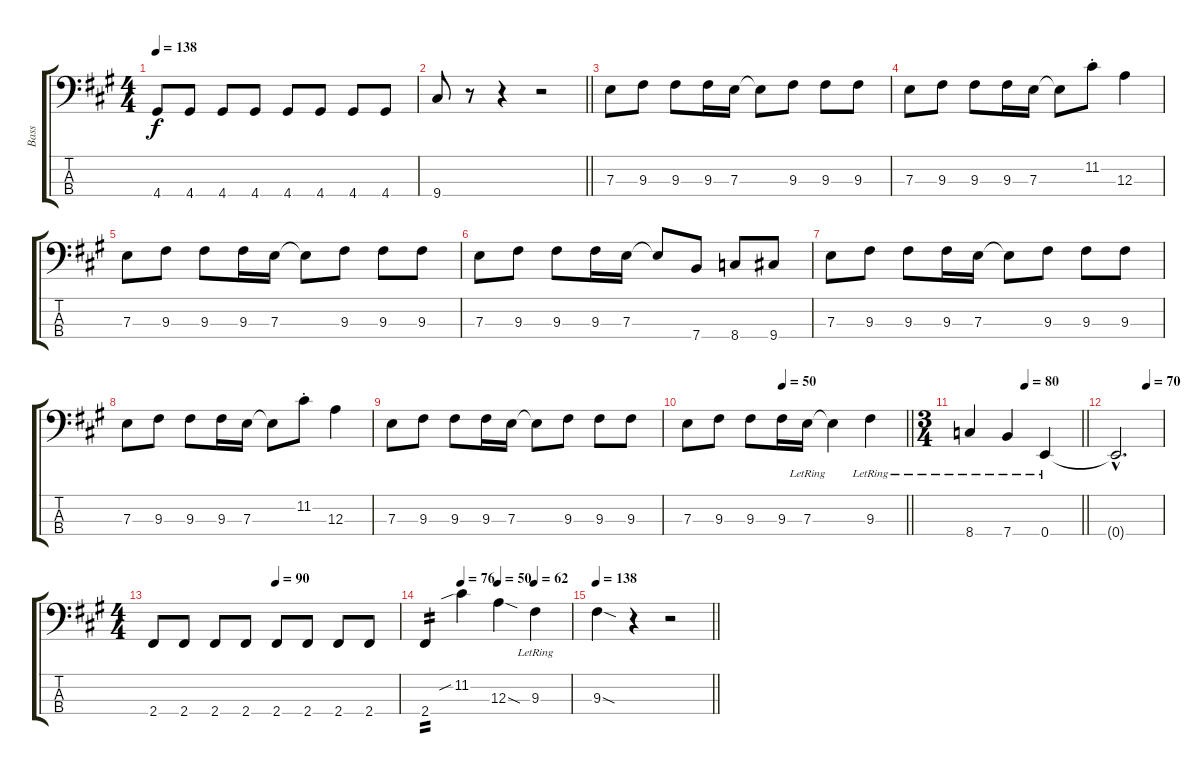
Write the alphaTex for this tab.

\track ("Bass" "Bass") {instrument electricbassfinger}
\staff {score tabs}
\tuning (G2 D2 A1 E1) {hide}
\ts (4 4)
\tempo 138
\clef f4
\ks a
4.4.8{dy f} 4.4.8 4.4.8 4.4.8 4.4.8 4.4.8 4.4.8 4.4.8 |
\barLineRight lightlight
9.4.8 r.8 r.4 r.2 |
7.3.8 9.3.8 9.3.8 9.3.16 7.3.16 7.3{t}.8 9.3.8 9.3.8 9.3.8 |
7.3.8 9.3.8 9.3.8 9.3.16 7.3.16 7.3{t}.8 11.2{st}.8 12.3.4 |
7.3.8 9.3.8 9.3.8 9.3.16 7.3.16 7.3{t}.8 9.3.8 9.3.8 9.3.8 |
7.3.8 9.3.8 9.3.8 9.3.16 7.3.16 7.3{t}.8 7.4.8 8.4.8 9.4.8 |
7.3.8 9.3.8 9.3.8 9.3.16 7.3.16 7.3{t}.8 9.3.8 9.3.8 9.3.8 |
7.3.8 9.3.8 9.3.8 9.3.16 7.3.16 7.3{t}.8 11.2{st}.8 12.3.4 |
7.3.8 9.3.8 9.3.8 9.3.16 7.3.16 7.3{t}.8 9.3.8 9.3.8 9.3.8 |
\tempo (50 0.4375)
\barLineRight lightlight
7.3.8 9.3.8 9.3.8 9.3.16 7.3{lr}.16 7.3{t}.4 9.3{lr}.4 |
\ts (3 4)
\tempo (80 0.5)
\barLineRight lightlight
8.4{lr}.4 7.4{lr}.4 0.4{lr}.4 |
\tempo (70 0.6666666666666666)
0.4{hac t}.2{d} |
\ts (4 4)
\tempo (90 0.5)
2.4.8 2.4.8 2.4.8 2.4.8 2.4.8 2.4.8 2.4.8 2.4.8 |
\tempo (76 0.25)
\tempo (50 0.5)
\tempo (62 0.75)
2.4.4{tp 2} 11.2{sib}.4 12.3{sod}.4 9.3{lr}.4 |
\tempo 138
\barLineRight lightlight
9.3{sod}.4 r.4 r.2
